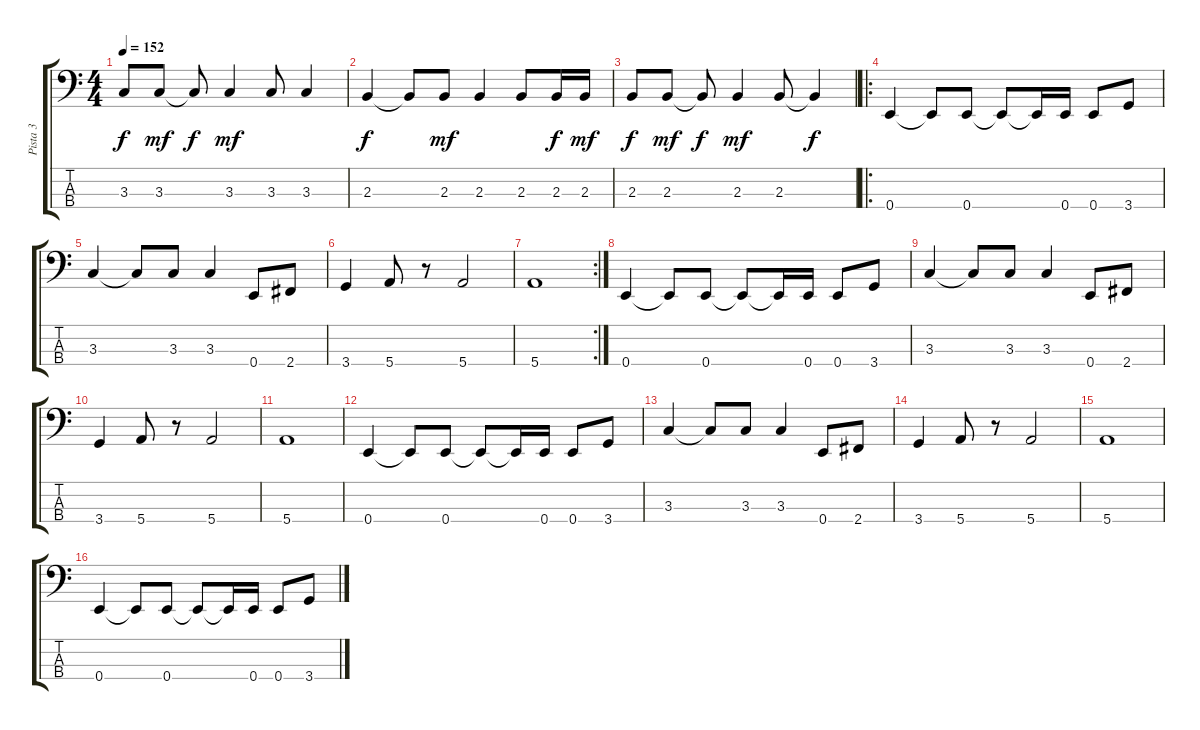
\track ("Pista 3" "Pista 3") {instrument electricbassfinger}
\staff {score tabs}
\tuning (G2 D2 A1 E1) {hide}
\ts (4 4)
\tempo 152
\clef f4
\ks c
3.3.8{dy f} 3.3.8{dy mf} 3.3{t}.8{dy f} 3.3.4{dy mf} 3.3.8 3.3.4 |
2.3.4{dy f} 2.3{t}.8 2.3.8{dy mf} 2.3.4 2.3.8 2.3.16{dy f} 2.3.16{dy mf} |
2.3.8{dy f} 2.3.8{dy mf} 2.3{t}.8{dy f} 2.3.4{dy mf} 2.3.8 2.3{t}.4{dy f} |
\ro
0.4.4 0.4{t}.8 0.4.8 0.4{t}.8 0.4{t}.16 0.4.16 0.4.8 3.4.8 |
3.3.4 3.3{t}.8 3.3.8 3.3.4 0.4.8 2.4.8 |
3.4.4 5.4.8 r.8 5.4.2 |
\rc 2
5.4.1 |
0.4.4 0.4{t}.8 0.4.8 0.4{t}.8 0.4{t}.16 0.4.16 0.4.8 3.4.8 |
3.3.4 3.3{t}.8 3.3.8 3.3.4 0.4.8 2.4.8 |
3.4.4 5.4.8 r.8 5.4.2 |
5.4.1 |
0.4.4 0.4{t}.8 0.4.8 0.4{t}.8 0.4{t}.16 0.4.16 0.4.8 3.4.8 |
3.3.4 3.3{t}.8 3.3.8 3.3.4 0.4.8 2.4.8 |
3.4.4 5.4.8 r.8 5.4.2 |
5.4.1 |
0.4.4 0.4{t}.8 0.4.8 0.4{t}.8 0.4{t}.16 0.4.16 0.4.8 3.4.8
